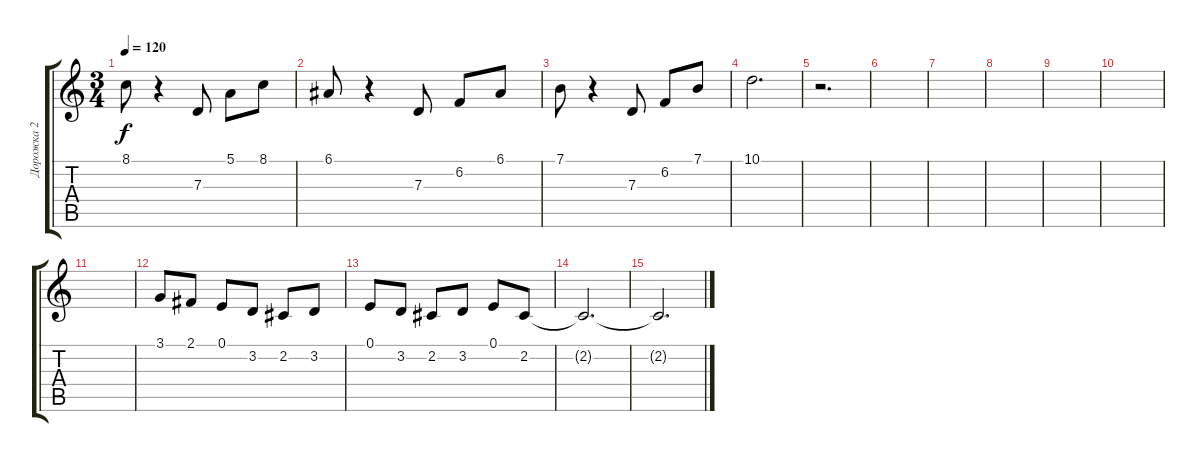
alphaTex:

\track ("Дорожка 2" "Дорожка 2") {instrument acousticgrandpiano}
\staff {score tabs}
\tuning (E4 B3 G3 D3 A2 E2) {hide}
\ts (3 4)
\tempo 120
\clef g2
\ks aminor
8.1.8{dy f} r.4 7.3.8 5.1.8 8.1.8 |
6.1.8 r.4 7.3.8 6.2.8 6.1.8 |
7.1.8 r.4 7.3.8 6.2.8 7.1.8 |
10.1.2{d} |
r.2{d} |
|
|
|
|
|
|
3.1.8 2.1.8 0.1.8 3.2.8 2.2.8 3.2.8 |
0.1.8 3.2.8 2.2.8 3.2.8 0.1.8 2.2.8 |
2.2{t}.2{d} |
2.2{t}.2{d}
